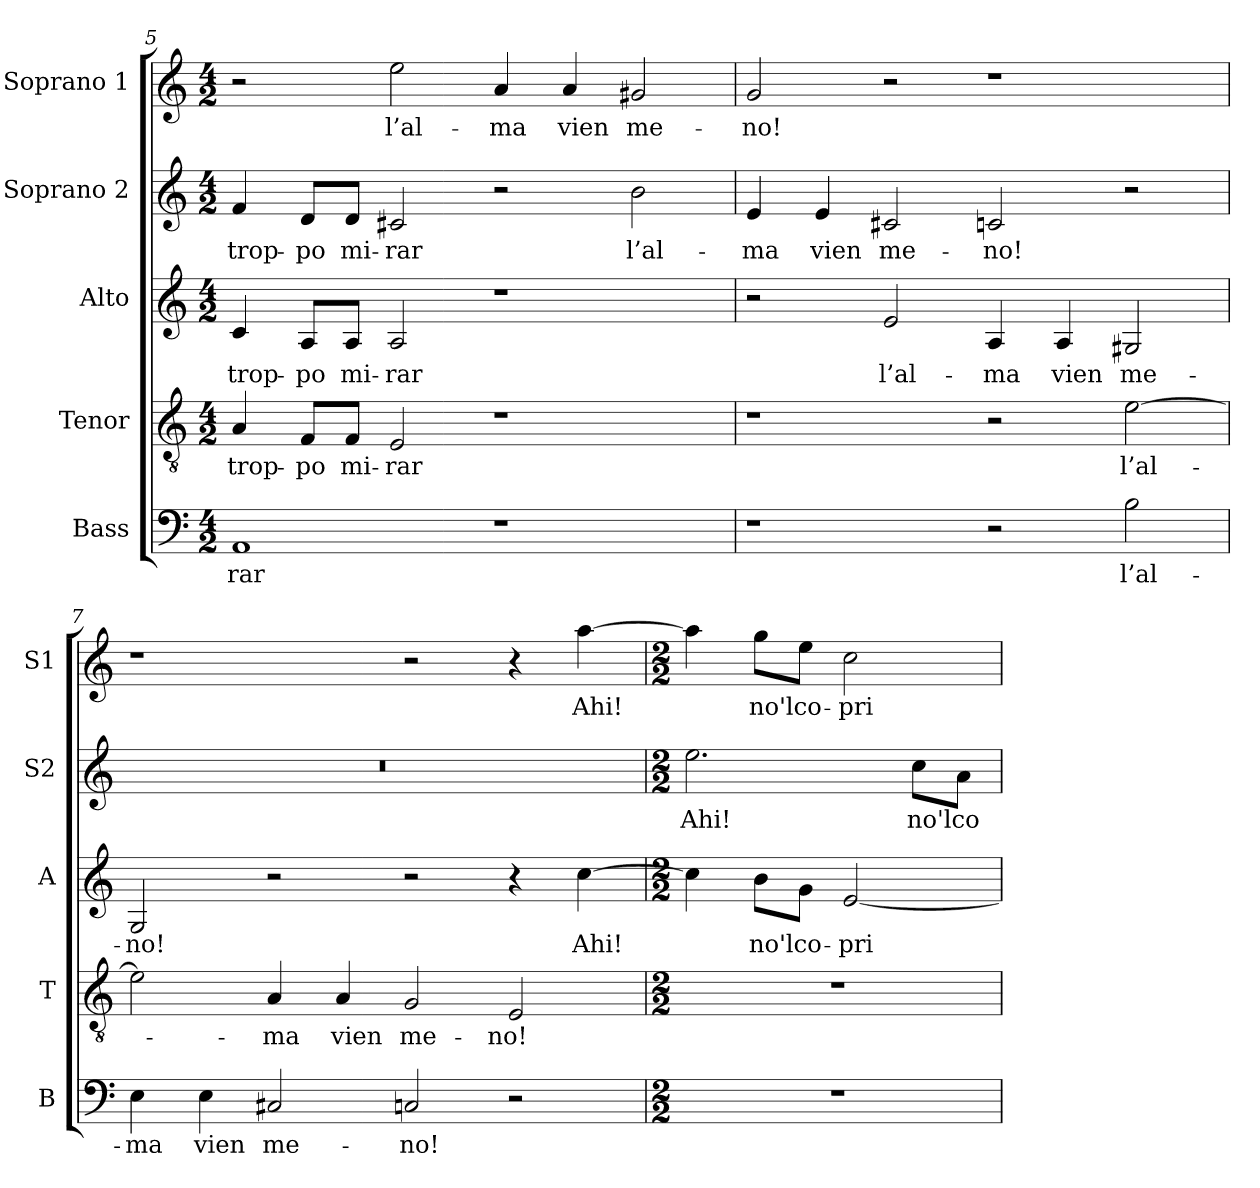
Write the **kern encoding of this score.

**kern	**text	**kern	**text	**kern	**text	**kern	**text	**kern	**text
*part5	*part5	*part4	*part4	*part3	*part3	*part2	*part2	*part1	*part1
*staff5	*staff5	*staff4	*staff4	*staff3	*staff3	*staff2	*staff2	*staff1	*staff1
*I"Bass	*	*I"Tenor	*	*I"Alto	*	*I"Soprano 2	*	*I"Soprano 1	*
*I'B	*	*I'T	*	*I'A	*	*I'S2	*	*I'S1	*
*clefF4	*	*clefGv2	*	*clefG2	*	*clefG2	*	*clefG2	*
*	*	*ITrd7c12	*	*	*	*	*	*	*
*k[]	*	*k[]	*	*k[]	*	*k[]	*	*k[]	*
*C:	*	*C:	*	*C:	*	*C:	*	*C:	*
*M4/2	*	*M4/2	*	*M4/2	*	*M4/2	*	*M4/2	*
=5	=5	=5	=5	=5	=5	=5	=5	=5	=5
!	!LO:LY:b:color=#000000	!	!	!	!	!	!	!	!
!	!	!	!LO:LY:b:color=#000000	!	!	!	!	!	!
!	!	!	!	!	!LO:LY:b:color=#000000	!	!	!	!
!	!	!	!	!	!	!	!LO:LY:b:color=#000000	!	!
1AAi	-rar	4AAi/	trop-	4ci/	trop-	4fi/	trop-	2r	.
!	!	!	!LO:LY:b:color=#000000	!	!	!	!	!	!
!	!	!	!	!	!LO:LY:b:color=#000000	!	!	!	!
!	!	!	!	!	!	!	!LO:LY:b:color=#000000	!	!
.	.	8FFi/L	-po	8Ai/L	-po	8di/L	-po	.	.
!	!	!	!LO:LY:b:color=#000000	!	!	!	!	!	!
!	!	!	!	!	!LO:LY:b:color=#000000	!	!	!	!
!	!	!	!	!	!	!	!LO:LY:b:color=#000000	!	!
.	.	8FFi/J	mi-	8Ai/J	mi-	8di/J	mi-	.	.
!	!	!	!LO:LY:b:color=#000000	!	!	!	!	!	!
!	!	!	!	!	!LO:LY:b:color=#000000	!	!	!	!
!	!	!	!	!	!	!	!LO:LY:b:color=#000000	!	!
!	!	!	!	!	!	!	!	!	!LO:LY:b:color=#000000
.	.	2EEi/	-rar	2Ai/	-rar	2c#Xi/	-rar	2eei\	l’al-
!	!	!	!	!	!	!	!	!	!LO:LY:b:color=#000000
1r	.	1r	.	1r	.	2r	.	4ai/	-ma
!	!	!	!	!	!	!	!	!	!LO:LY:b:color=#000000
.	.	.	.	.	.	.	.	4ai/	vien
!	!	!	!	!	!	!	!LO:LY:b:color=#000000	!	!
!	!	!	!	!	!	!	!	!	!LO:LY:b:color=#000000
.	.	.	.	.	.	2bi\	l’al-	2g#Xi/	me-
=6	=6	=6	=6	=6	=6	=6	=6	=6	=6
!	!	!	!	!	!	!	!LO:LY:b:color=#000000	!	!
!	!	!	!	!	!	!	!	!	!LO:LY:b:color=#000000
1r	.	1r	.	2r	.	4ei/	-ma	2gi/	-no!
!	!	!	!	!	!	!	!LO:LY:b:color=#000000	!	!
.	.	.	.	.	.	4ei/	vien	.	.
!	!	!	!	!	!LO:LY:b:color=#000000	!	!	!	!
!	!	!	!	!	!	!	!LO:LY:b:color=#000000	!	!
.	.	.	.	2ei/	l’al-	2c#Xi/	me-	2r	.
!	!	!	!	!	!LO:LY:b:color=#000000	!	!	!	!
!	!	!	!	!	!	!	!LO:LY:b:color=#000000	!	!
2r	.	2r	.	4Ai/	-ma	2cni/	-no!	1r	.
!	!	!	!	!	!LO:LY:b:color=#000000	!	!	!	!
.	.	.	.	4Ai/	vien	.	.	.	.
!	!LO:LY:b:color=#000000	!	!	!	!	!	!	!	!
!	!	!	!LO:LY:b:color=#000000	!	!	!	!	!	!
!	!	!	!	!	!LO:LY:b:color=#000000	!	!	!	!
2Bi\	l’al-	[2Ei\	l’al-	2G#Xi/	me-	2r	.	.	.
!!LO:LB:g=z
=7	=7	=7	=7	=7	=7	=7	=7	=7	=7
!	!LO:LY:b:color=#000000	!	!	!	!	!	!	!	!
!	!	!	!	!	!LO:LY:b:color=#000000	!LO:N:vis=1	!	!	!
4Ei\	-ma	2Ei\]	.	2Gi/	-no!	0r	.	1r	.
!	!LO:LY:b:color=#000000	!	!	!	!	!	!	!	!
4Ei\	vien	.	.	.	.	.	.	.	.
!	!LO:LY:b:color=#000000	!	!	!	!	!	!	!	!
!	!	!	!LO:LY:b:color=#000000	!	!	!	!	!	!
2C#Xi/	me-	4AAi/	-ma	2r	.	.	.	.	.
!	!	!	!LO:LY:b:color=#000000	!	!	!	!	!	!
.	.	4AAi/	vien	.	.	.	.	.	.
!	!LO:LY:b:color=#000000	!	!	!	!	!	!	!	!
!	!	!	!LO:LY:b:color=#000000	!	!	!	!	!	!
2Cni/	-no!	2GGi/	me-	2r	.	.	.	2r	.
!	!	!	!LO:LY:b:color=#000000	!	!	!	!	!	!
2r	.	2EEi/	-no!	4r	.	.	.	4r	.
!	!	!	!	!	!LO:LY:b:color=#000000	!	!	!	!
!	!	!	!	!	!	!	!	!	!LO:LY:b:color=#000000
.	.	.	.	[4cci\	Ahi!	.	.	[4aai\	Ahi!
=8	=8	=8	=8	=8	=8	=8	=8	=8	=8
*M2/2	*	*M2/2	*	*M2/2	*	*M2/2	*	*M2/2	*
!	!	!	!	!	!	!	!LO:LY:b:color=#000000	!	!
1r	.	1r	.	4cci\]	.	2.eei\	Ahi!	4aai\]	.
!	!	!	!	!	!LO:LY:b:color=#000000	!	!	!	!
!	!	!	!	!	!	!	!	!	!LO:LY:b:color=#000000
.	.	.	.	8bi\L	no'l	.	.	8ggi\L	no'l
!	!	!	!	!	!LO:LY:b:color=#000000	!	!	!	!
!	!	!	!	!	!	!	!	!	!LO:LY:b:color=#000000
.	.	.	.	8gi\J	co-	.	.	8eei\J	co-
!	!	!	!	!	!LO:LY:b:color=#000000	!	!	!	!
!	!	!	!	!	!	!	!	!	!LO:LY:b:color=#000000
.	.	.	.	[2ei/	-pri-	.	.	2cci\	-pri-
!	!	!	!	!	!	!	!LO:LY:b:color=#000000	!	!
.	.	.	.	.	.	8cci\L	no'l	.	.
!	!	!	!	!	!	!	!LO:LY:b:color=#000000	!	!
.	.	.	.	.	.	8ai\J	co-	.	.
=	=	=	=	=	=	=	=	=	=
*-	*-	*-	*-	*-	*-	*-	*-	*-	*-
